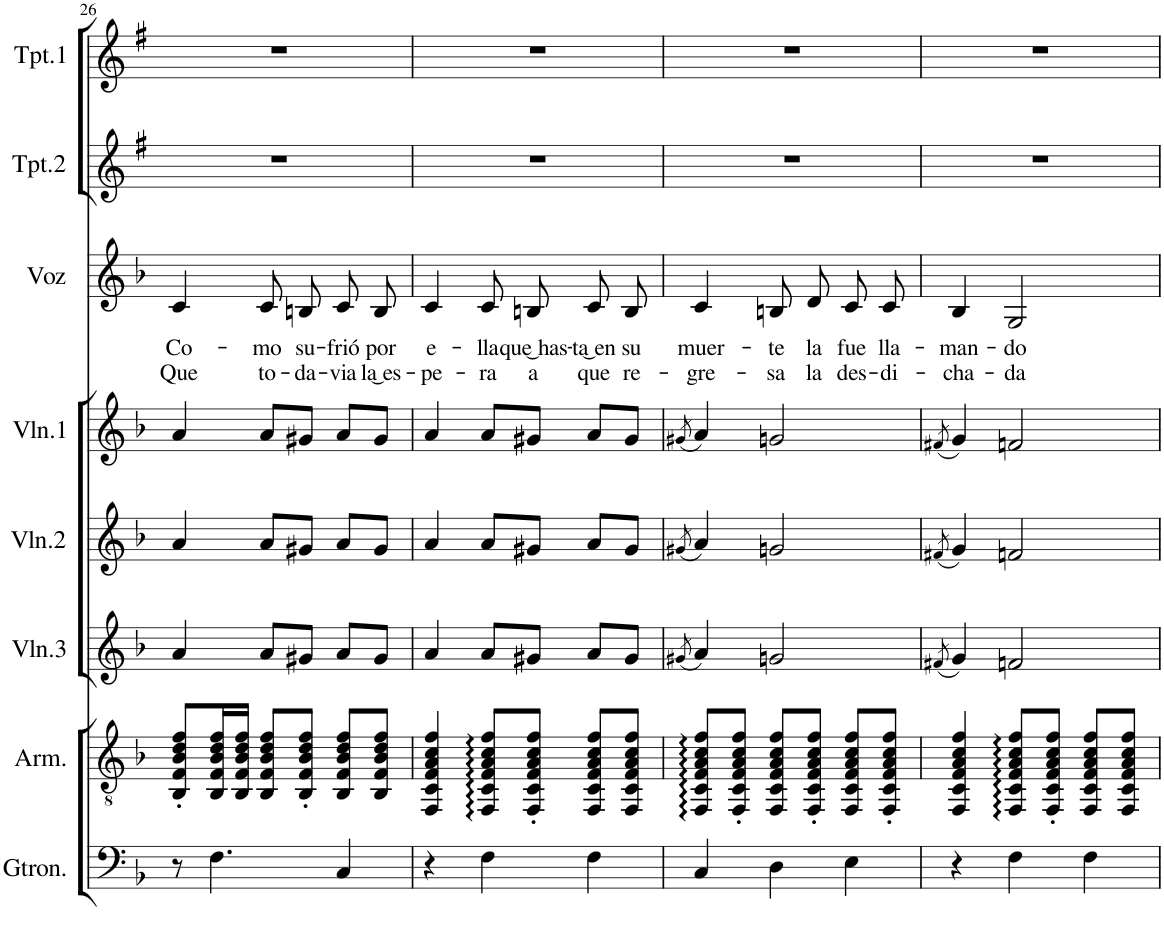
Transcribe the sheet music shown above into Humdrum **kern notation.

**kern	**kern	**kern	**kern	**kern	**kern	**text	**text	**kern	**kern
*part8	*part7	*part6	*part5	*part4	*part3	*part3	*part3	*part2	*part1
*staff8	*staff7	*staff6	*staff5	*staff4	*staff3	*staff3	*staff3	*staff2	*staff1
*I"Guitarrón	*I"Armonia	*I"Violin 3	*I"Violin 2	*I"Violin 1	*I"Voz	*	*	*I"Trompeta 2	*I"Trompeta 1
*	*I'Arm.	*I'Vln.3	*I'Vln.2	*I'Vln.1	*I'Voz	*	*	*I'Tpt.2	*I'Tpt.1
!!LO:PB:g=z
*clefF4	*clefGv2	*clefG2	*clefG2	*clefG2	*clefG2	*	*	*clefG2	*clefG2
*Trd7c12	*	*	*	*	*	*	*	*Trd1c2	*Trd1c2
*k[b-]	*k[b-]	*k[b-]	*k[b-]	*k[b-]	*k[b-]	*	*	*k[f#]	*k[f#]
*M3/4	*M3/4	*M3/4	*M3/4	*M3/4	*M3/4	*	*	*M3/4	*M3/4
=26	=26	=26	=26	=26	=26	=26	=26	=26	=26
!	!	!	!	!	!	!LO:LY:b	!LO:LY:b	!	!
8r	8BB-/' 8F/' 8B-/' 8d/' 8f/'L	4a/	4a/	4a/	4c/	Co-	Que	2.r	2.r
4.F\	16BB-/ 16F/ 16B-/ 16d/ 16f/L	.	.	.	.	.	.	.	.
.	16BB-/ 16F/ 16B-/ 16d/ 16f/JJ	.	.	.	.	.	.	.	.
!	!	!	!	!	!	!LO:LY:b	!LO:LY:b	!	!
.	8BB-/ 8F/ 8B-/ 8d/ 8f/L	8a/L	8a/L	8a/L	8c/L	-mo	to-	.	.
!	!	!	!	!	!	!LO:LY:b	!LO:LY:b	!	!
.	8BB-/' 8F/' 8B-/' 8d/' 8f/'J	8g#X/J	8g#X/J	8g#X/J	8Bn/J	su-	-da-	.	.
!	!	!	!	!	!	!LO:LY:b	!LO:LY:b	!	!
4C/	8BB-/ 8F/ 8B-/ 8d/ 8f/L	8a/L	8a/L	8a/L	8c/L	-frió	-via	.	.
!	!	!	!	!	!	!LO:LY:b	!LO:LY:b	!	!
.	8BB-/ 8F/ 8B-/ 8d/ 8f/J	8g#/J	8g#/J	8g#/J	8B/J	por	la͜ es-	.	.
=27	=27	=27	=27	=27	=27	=27	=27	=27	=27
!	!	!	!	!	!	!LO:LY:b	!LO:LY:b	!	!
4r	4FF/ 4C/ 4F/ 4A/ 4c/ 4f/	4a/	4a/	4a/	4c/	e-	-pe-	2.r	2.r
!	!	!	!	!	!	!LO:LY:b	!LO:LY:b	!	!
4F\	8FF/ 8C/ 8F/ 8A/ 8c/ 8f/L	8a/L	8a/L	8a/L	8c/L	-lla	-ra	.	.
!	!	!	!	!	!	!LO:LY:b	!LO:LY:b	!	!
.	8FF/' 8C/' 8F/' 8A/' 8c/' 8f/'J	8g#X/J	8g#X/J	8g#X/J	8Bn/J	que͜ has-	a	.	.
!	!	!	!	!	!	!LO:LY:b	!LO:LY:b	!	!
4F\	8FF/ 8C/ 8F/ 8A/ 8c/ 8f/L	8a/L	8a/L	8a/L	8c/L	-ta͜ en	que	.	.
!	!	!	!	!	!	!LO:LY:b	!LO:LY:b	!	!
.	8FF/ 8C/ 8F/ 8A/ 8c/ 8f/J	8g#/J	8g#/J	8g#/J	8B/J	su	re-	.	.
=28	=28	=28	=28	=28	=28	=28	=28	=28	=28
.	.	(8qg#X/	(8qg#X/	(8qg#X/	.	.	.	.	.
!	!	!	!	!	!	!LO:LY:b	!LO:LY:b	!	!
4C/	8FF/ 8C/ 8F/ 8A/ 8c/ 8f/L	4a/)	4a/)	4a/)	4c/	muer-	-gre-	2.r	2.r
.	8FF/' 8C/' 8F/' 8A/' 8c/' 8f/'J	.	.	.	.	.	.	.	.
!	!	!	!	!	!	!LO:LY:b	!LO:LY:b	!	!
4D\	8FF/ 8C/ 8F/ 8A/ 8c/ 8f/L	2gn/	2gn/	2gn/	8Bn/L	-te	-sa	.	.
!	!	!	!	!	!	!LO:LY:b	!LO:LY:b	!	!
.	8FF/' 8C/' 8F/' 8A/' 8c/' 8f/'J	.	.	.	8d/J	la	la	.	.
!	!	!	!	!	!	!LO:LY:b	!LO:LY:b	!	!
4E\	8FF/ 8C/ 8F/ 8A/ 8c/ 8f/L	.	.	.	8c/L	fue	des-	.	.
!	!	!	!	!	!	!LO:LY:b	!LO:LY:b	!	!
.	8FF/' 8C/' 8F/' 8A/' 8c/' 8f/'J	.	.	.	8c/J	lla-	-di-	.	.
=29	=29	=29	=29	=29	=29	=29	=29	=29	=29
.	.	(8qf#X/	(8qf#X/	(8qf#X/	.	.	.	.	.
!	!	!	!	!	!	!LO:LY:b	!LO:LY:b	!	!
4r	4FF/ 4C/ 4F/ 4A/ 4c/ 4f/	4g/)	4g/)	4g/)	4B-/	-man-	-cha-	2.r	2.r
!	!	!	!	!	!	!LO:LY:b	!LO:LY:b	!	!
4F\	8FF/ 8C/ 8F/ 8A/ 8c/ 8f/L	2fn/	2fn/	2fn/	2G/	-do	-da	.	.
.	8FF/' 8C/' 8F/' 8A/' 8c/' 8f/'J	.	.	.	.	.	.	.	.
4F\	8FF/ 8C/ 8F/ 8A/ 8c/ 8f/L	.	.	.	.	.	.	.	.
.	8FF/ 8C/ 8F/ 8A/ 8c/ 8f/J	.	.	.	.	.	.	.	.
=	=	=	=	=	=	=	=	=	=
*-	*-	*-	*-	*-	*-	*-	*-	*-	*-
